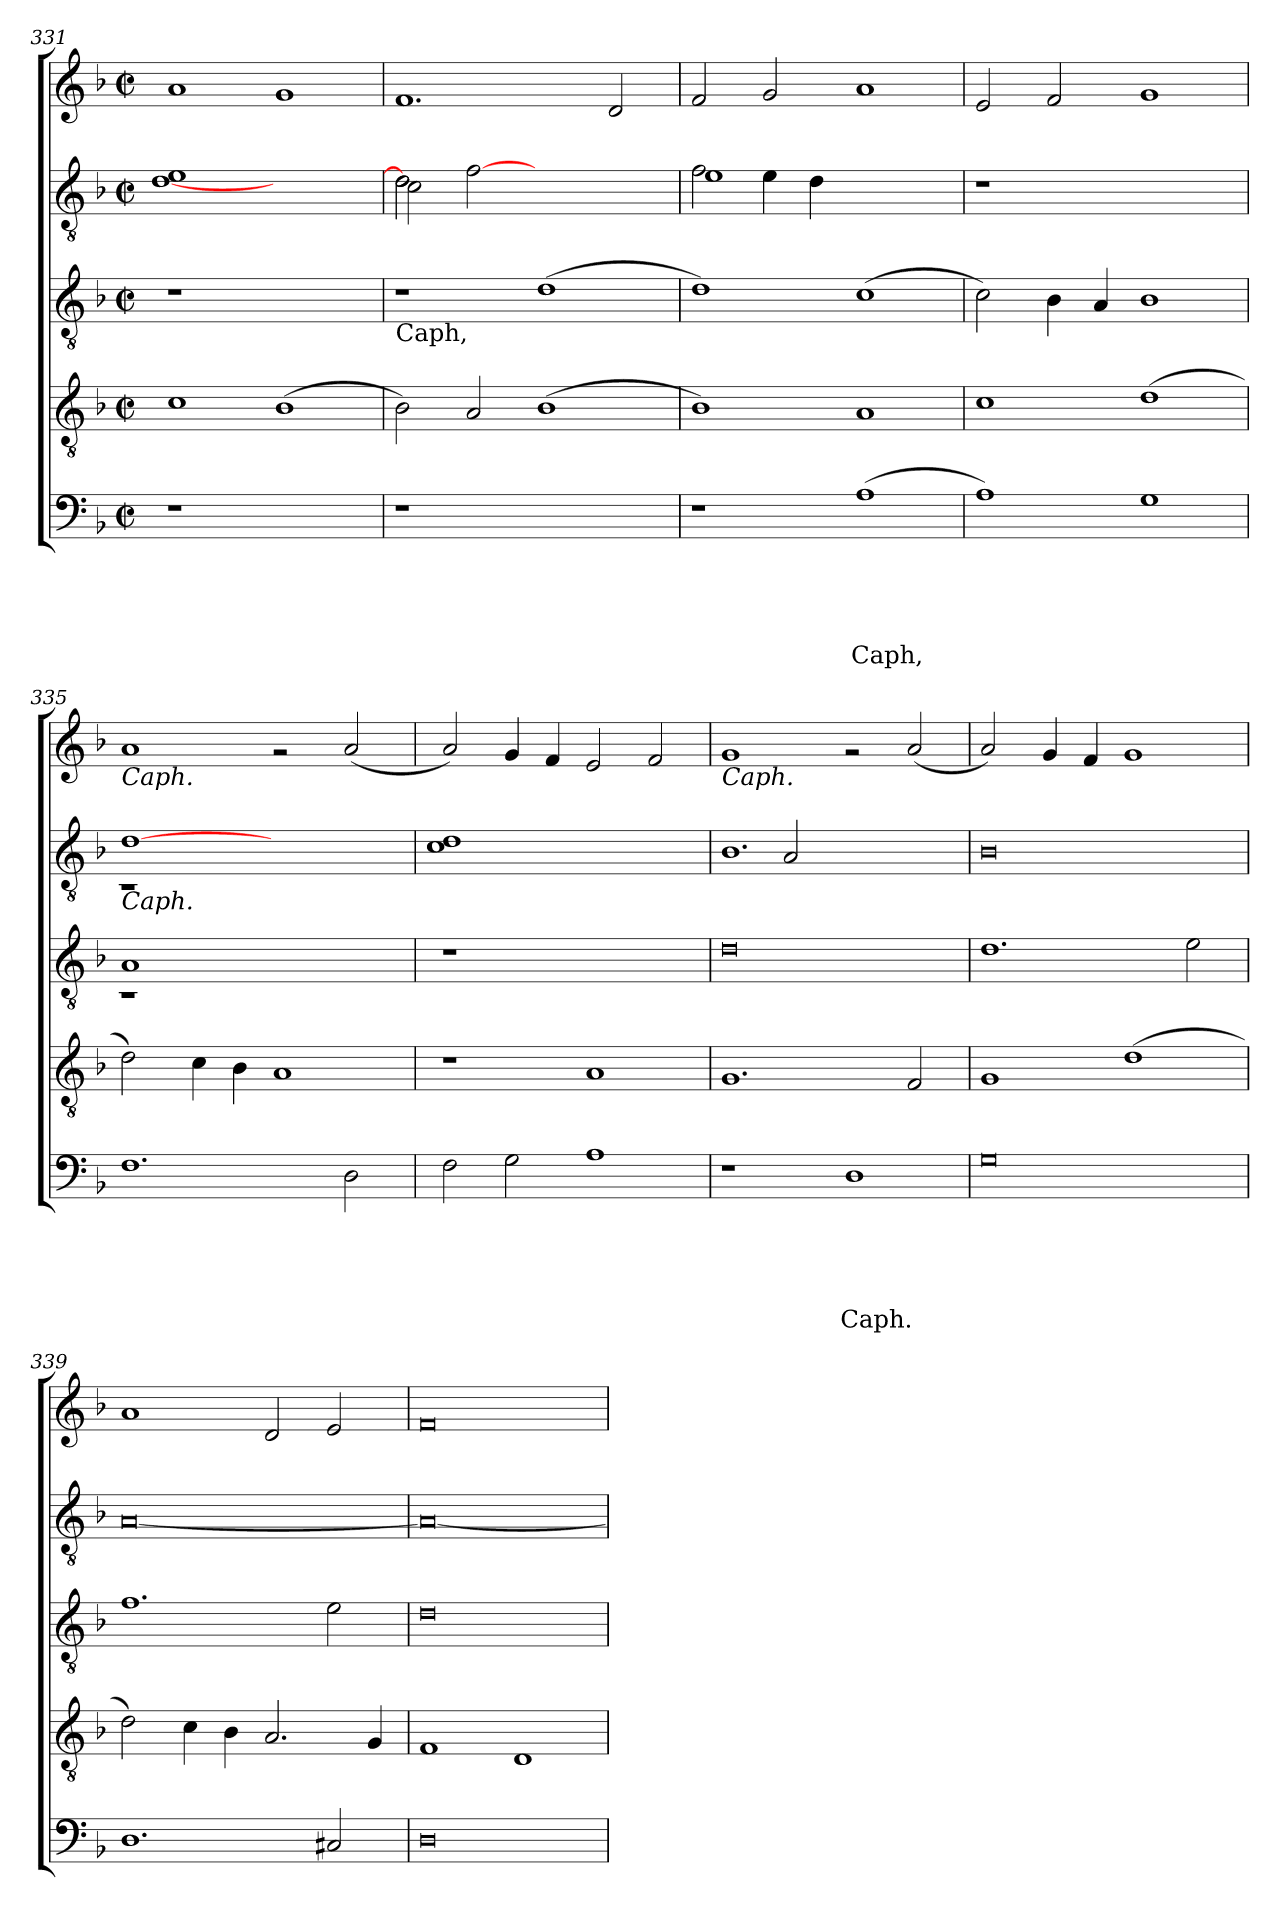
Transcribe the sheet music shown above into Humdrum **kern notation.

**kern	**text	**text	**text	**text	**text	**kern	**kern	**kern	**kern
*part5	*part5	*part5	*part5	*part5	*part5	*part4	*part3	*part2	*part1
*staff5	*staff5	*staff5	*staff5	*staff5	*staff5	*staff4	*staff3	*staff2	*staff1
*clefF4	*	*	*	*	*	*clefGv2	*clefGv2	*clefGv2	*clefG2
*k[b-]	*	*	*	*	*	*k[b-]	*k[b-]	*k[b-]	*k[b-]
*F:	*	*	*	*	*	*F:	*F:	*F:	*F:
*M2/2	*	*	*	*	*	*M2/2	*M2/2	*M2/2	*M2/2
*met(c|)	*	*	*	*	*	*met(c|)	*met(c|)	*met(c|)	*met(c|)
=331	=331	=331	=331	=331	=331	=331	=331	=331	=331
1r	.	.	.	.	.	1c	1r	[>1d 1e	1a
1ryy	.	.	.	.	.	(>1B-	1ryy	1ryy	1g
=332	=332	=332	=332	=332	=332	=332	=332	=332	=332
*	*	*	*	*	*	*	*	*^	*
*	*	*	*	*	*	*	*	*	*^	*
!	!	!	!	!	!	!	!LO:TX:b:t=Caph,	!	!	!	!
1r	.	.	.	.	.	2B-\)	1r	2d\]	2c\	2d\	1.f
.	.	.	.	.	.	2A/	.	1ryy	1ryy	[>2f\	.
1ryy	.	.	.	.	.	(>1B-	(>1d	.	.	1ryy	.
.	.	.	.	.	.	.	.	2ryy	2ryy	.	2d/
*	*	*	*	*	*	*	*	*	*v	*v	*
=333	=333	=333	=333	=333	=333	=333	=333	=333	=333	=333
1r	.	.	.	.	.	1B-)	1d)	2f\	1e	2f/
.	.	.	.	.	.	.	.	4e\	.	2g/
.	.	.	.	.	.	.	.	4d\	.	.
!	!	!	!	!	!LO:LY:b	!	!	!	!	!
(>1A	.	.	.	.	Caph,	1A	(>1c	1ryy	1ryy	1a
*	*	*	*	*	*	*	*	*v	*v	*
=334	=334	=334	=334	=334	=334	=334	=334	=334	=334
1A)	.	.	.	.	.	1c	2c\)	1r	2e/
.	.	.	.	.	.	.	4B-\	.	2f/
.	.	.	.	.	.	.	4A/	.	.
1G	.	.	.	.	.	(>1d	1B-	1ryy	1g
=335	=335	=335	=335	=335	=335	=335	=335	=335	=335
*	*	*	*	*	*	*	*^	*^	*
*	*	*	*	*	*	*	*	*	*	*^	*
!	!	!	!	!	!	!	!	!	!	!	!	!LO:TX:b:i:t=Caph.
!	!	!	!	!	!	!	!	!	!LO:TX:b:i:t=Caph.	!	!	!
1.F	.	.	.	.	.	2d\)	1A	1rC	4...ryy	1rC	[<1d	1a
.	.	.	.	.	.	.	.	.	1ryy	.	.	.
.	.	.	.	.	.	4c\	.	.	.	.	.	.
.	.	.	.	.	.	4B-\	.	.	.	.	.	.
.	.	.	.	.	.	1A	1ryy	1ryy	.	1ryy	1ryy	2rg
.	.	.	.	.	.	.	.	.	2ryy	.	.	.
2D\	.	.	.	.	.	.	.	.	.	.	.	(<2a/
.	.	.	.	.	.	.	.	.	32ryy	.	.	.
*	*	*	*	*	*	*	*v	*v	*	*	*	*
*	*	*	*	*	*	*	*	*v	*v	*v	*
!!LO:LB:g=z
=336	=336	=336	=336	=336	=336	=336	=336	=336	=336
2F\	.	.	.	.	.	1r	1r	1c 1d	2a/)
2G\	.	.	.	.	.	.	.	.	4g/
.	.	.	.	.	.	.	.	.	4f/
1A	.	.	.	.	.	1A	1ryy	1ryy	2e/
.	.	.	.	.	.	.	.	.	2f/
=337	=337	=337	=337	=337	=337	=337	=337	=337	=337
*	*	*	*	*	*	*	*	*^	*
!	!	!	!	!	!	!	!	!	!	!LO:TX:b:i:t=Caph.
1r	.	.	.	.	.	1.G	0d	1.B-	2ryy	1g
.	.	.	.	.	.	.	.	.	2A/	.
!	!	!	!	!	!LO:LY:b	!	!	!	!	!
1D	.	.	.	.	Caph.	.	.	.	2ryy	2rg
.	.	.	.	.	.	2F/	.	2ryy	2ryy	(<2a/
*	*	*	*	*	*	*	*	*v	*v	*
=338	=338	=338	=338	=338	=338	=338	=338	=338	=338
0G	.	.	.	.	.	1G	1.d	0B-	2a/)
.	.	.	.	.	.	.	.	.	4g/
.	.	.	.	.	.	.	.	.	4f/
.	.	.	.	.	.	(>1d	.	.	1g
.	.	.	.	.	.	.	2e\	.	.
=339	=339	=339	=339	=339	=339	=339	=339	=339	=339
1.D	.	.	.	.	.	2d\)	1.f	[<0A	1a
.	.	.	.	.	.	4c\	.	.	.
.	.	.	.	.	.	4B-\	.	.	.
.	.	.	.	.	.	2.A/	.	.	2d/
2C#X/	.	.	.	.	.	.	2e\	.	2e/
.	.	.	.	.	.	4G/	.	.	.
=340	=340	=340	=340	=340	=340	=340	=340	=340	=340
0D	.	.	.	.	.	1F	0d	0A_	0f
.	.	.	.	.	.	1D	.	.	.
=	=	=	=	=	=	=	=	=	=
*-	*-	*-	*-	*-	*-	*-	*-	*-	*-
